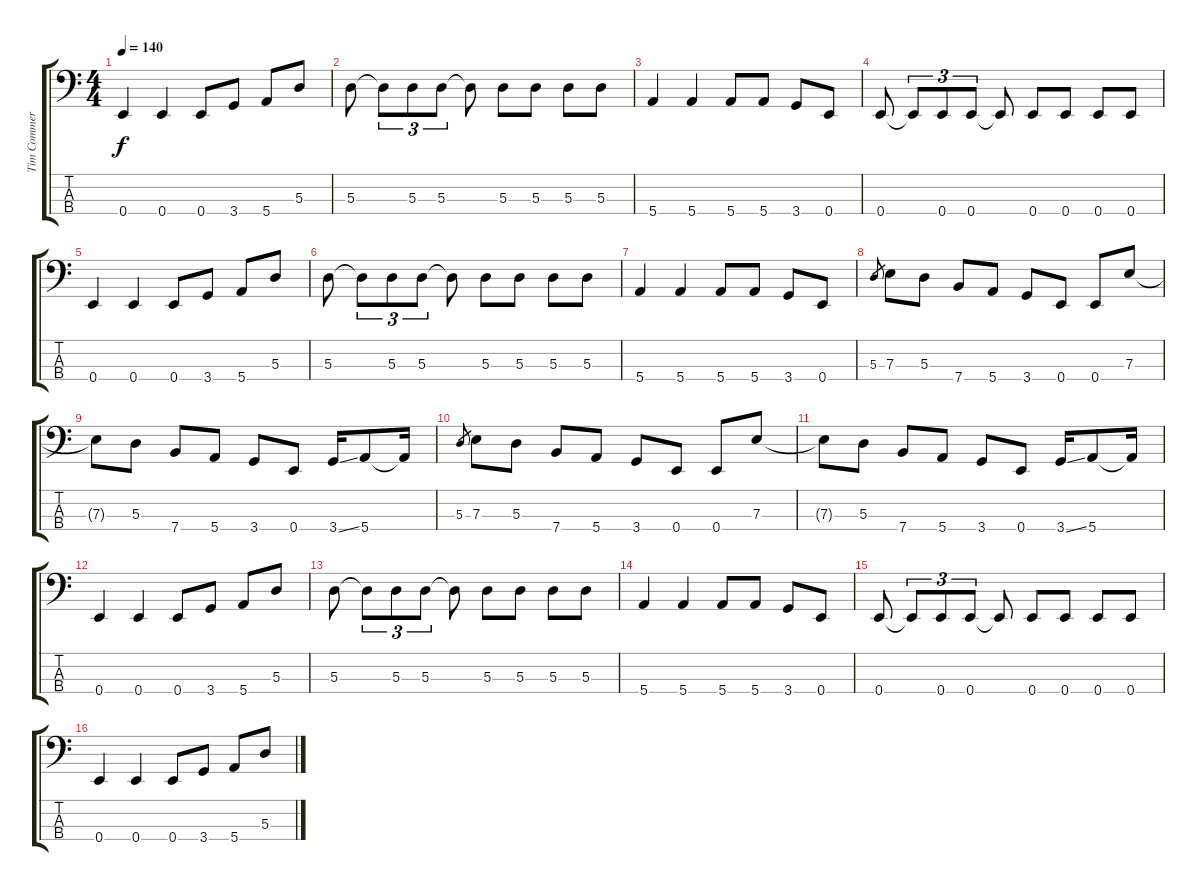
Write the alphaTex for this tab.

\track ("Tim Commerford - Distortion Bass" "Tim Commer") {instrument distortionguitar}
\staff {score tabs}
\tuning (G2 D2 A1 E1) {hide}
\ts (4 4)
\tempo 140
\clef f4
\ks c
0.4.4{dy f} 0.4.4 0.4.8 3.4.8 5.4.8 5.3.8 |
5.3.8 5.3{t}.8{tu (3 2)} 5.3.8{tu (3 2)} 5.3.8{tu (3 2)} 5.3{t}.8 5.3.8 5.3.8 5.3.8 5.3.8 |
5.4.4 5.4.4 5.4.8 5.4.8 3.4.8 0.4.8 |
0.4.8 0.4{t}.8{tu (3 2)} 0.4.8{tu (3 2)} 0.4.8{tu (3 2)} 0.4{t}.8 0.4.8 0.4.8 0.4.8 0.4.8 |
0.4.4 0.4.4 0.4.8 3.4.8 5.4.8 5.3.8 |
5.3.8 5.3{t}.8{tu (3 2)} 5.3.8{tu (3 2)} 5.3.8{tu (3 2)} 5.3{t}.8 5.3.8 5.3.8 5.3.8 5.3.8 |
5.4.4 5.4.4 5.4.8 5.4.8 3.4.8 0.4.8 |
5.3.8{gr} 7.3.8 5.3.8 7.4.8 5.4.8 3.4.8 0.4.8 0.4.8 7.3.8 |
7.3{t}.8 5.3.8 7.4.8 5.4.8 3.4.8 0.4.8 3.4{ss}.16 5.4.8 5.4{t}.16 |
5.3.8{gr} 7.3.8 5.3.8 7.4.8 5.4.8 3.4.8 0.4.8 0.4.8 7.3.8 |
7.3{t}.8 5.3.8 7.4.8 5.4.8 3.4.8 0.4.8 3.4{ss}.16 5.4.8 5.4{t}.16 |
0.4.4 0.4.4 0.4.8 3.4.8 5.4.8 5.3.8 |
5.3.8 5.3{t}.8{tu (3 2)} 5.3.8{tu (3 2)} 5.3.8{tu (3 2)} 5.3{t}.8 5.3.8 5.3.8 5.3.8 5.3.8 |
5.4.4 5.4.4 5.4.8 5.4.8 3.4.8 0.4.8 |
0.4.8 0.4{t}.8{tu (3 2)} 0.4.8{tu (3 2)} 0.4.8{tu (3 2)} 0.4{t}.8 0.4.8 0.4.8 0.4.8 0.4.8 |
0.4.4 0.4.4 0.4.8 3.4.8 5.4.8 5.3.8
